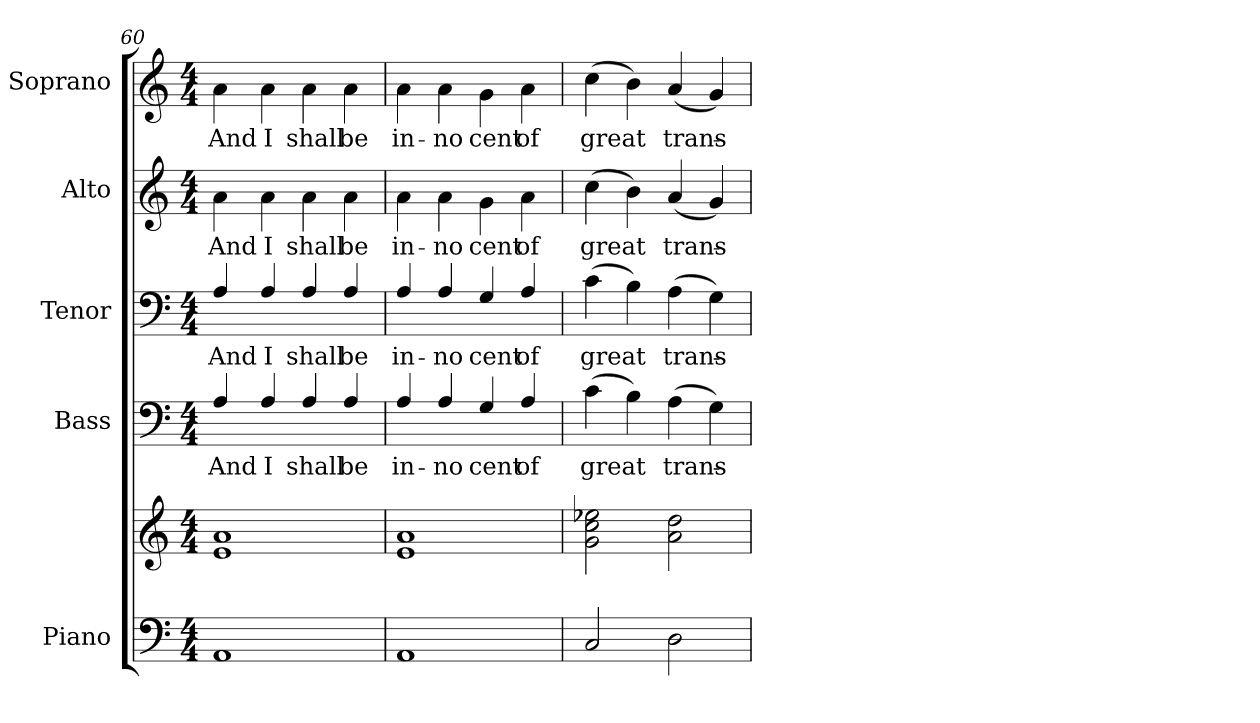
**kern	**kern	**kern	**text	**kern	**text	**kern	**text	**kern	**text
*part5	*part5	*part4	*part4	*part3	*part3	*part2	*part2	*part1	*part1
*staff6	*staff5	*staff4	*staff4	*staff3	*staff3	*staff2	*staff2	*staff1	*staff1
*I"Piano	*	*I"Bass	*	*I"Tenor	*	*I"Alto	*	*I"Soprano	*
*I'Pno.	*	*I'B.	*	*I'T.	*	*I'A.	*	*I'S.	*
!!LO:PB:g=z
*clefF4	*clefG2	*clefF4	*	*clefF4	*	*clefG2	*	*clefG2	*
*k[]	*k[]	*k[]	*	*k[]	*	*k[]	*	*k[]	*
*C:	*C:	*C:	*	*C:	*	*C:	*	*C:	*
*M4/4	*M4/4	*M4/4	*	*M4/4	*	*M4/4	*	*M4/4	*
=60	=60	=60	=60	=60	=60	=60	=60	=60	=60
!	!	!	!LO:LY:b:color=#000000	!	!	!	!	!	!
!	!	!	!	!	!LO:LY:b:color=#000000	!	!	!	!
!	!	!	!	!	!	!	!LO:LY:b:color=#000000	!	!
!	!	!	!	!	!	!	!	!	!LO:LY:b:color=#000000
1AAi	1ei 1ai	4Ai/	And	4Ai/	And	4ai\	And	4ai\	And
!	!	!	!LO:LY:b:color=#000000	!	!	!	!	!	!
!	!	!	!	!	!LO:LY:b:color=#000000	!	!	!	!
!	!	!	!	!	!	!	!LO:LY:b:color=#000000	!	!
!	!	!	!	!	!	!	!	!	!LO:LY:b:color=#000000
.	.	4Ai/	I	4Ai/	I	4ai\	I	4ai\	I
!	!	!	!LO:LY:b:color=#000000	!	!	!	!	!	!
!	!	!	!	!	!LO:LY:b:color=#000000	!	!	!	!
!	!	!	!	!	!	!	!LO:LY:b:color=#000000	!	!
!	!	!	!	!	!	!	!	!	!LO:LY:b:color=#000000
.	.	4Ai/	shall	4Ai/	shall	4ai\	shall	4ai\	shall
!	!	!	!LO:LY:b:color=#000000	!	!	!	!	!	!
!	!	!	!	!	!LO:LY:b:color=#000000	!	!	!	!
!	!	!	!	!	!	!	!LO:LY:b:color=#000000	!	!
!	!	!	!	!	!	!	!	!	!LO:LY:b:color=#000000
.	.	4Ai/	be	4Ai/	be	4ai\	be	4ai\	be
!!LO:PB:g=z
=61	=61	=61	=61	=61	=61	=61	=61	=61	=61
!	!	!	!LO:LY:b:color=#000000	!	!	!	!	!	!
!	!	!	!	!	!LO:LY:b:color=#000000	!	!	!	!
!	!	!	!	!	!	!	!LO:LY:b:color=#000000	!	!
!	!	!	!	!	!	!	!	!	!LO:LY:b:color=#000000
1AAi	1ei 1ai	4Ai/	in-	4Ai/	in-	4ai\	in-	4ai\	in-
!	!	!	!LO:LY:b:color=#000000	!	!	!	!	!	!
!	!	!	!	!	!LO:LY:b:color=#000000	!	!	!	!
!	!	!	!	!	!	!	!LO:LY:b:color=#000000	!	!
!	!	!	!	!	!	!	!	!	!LO:LY:b:color=#000000
.	.	4Ai/	-no	4Ai/	-no	4ai\	-no	4ai\	-no
!	!	!	!LO:LY:b:color=#000000	!	!	!	!	!	!
!	!	!	!	!	!LO:LY:b:color=#000000	!	!	!	!
!	!	!	!	!	!	!	!LO:LY:b:color=#000000	!	!
!	!	!	!	!	!	!	!	!	!LO:LY:b:color=#000000
.	.	4Gi/	cent	4Gi/	cent	4gi\	cent	4gi\	cent
!	!	!	!LO:LY:b:color=#000000	!	!	!	!	!	!
!	!	!	!	!	!LO:LY:b:color=#000000	!	!	!	!
!	!	!	!	!	!	!	!LO:LY:b:color=#000000	!	!
!	!	!	!	!	!	!	!	!	!LO:LY:b:color=#000000
.	.	4Ai/	of	4Ai/	of	4ai\	of	4ai\	of
=62	=62	=62	=62	=62	=62	=62	=62	=62	=62
!	!	!	!LO:LY:b:color=#000000	!	!	!	!	!	!
!	!	!	!	!	!LO:LY:b:color=#000000	!	!	!	!
!	!	!	!	!	!	!	!LO:LY:b:color=#000000	!	!
!	!	!	!	!	!	!	!	!	!LO:LY:b:color=#000000
2Ci/	2gi\ 2cci 2ee-Xi	(4ci\	great	(4ci\	great	(4cci\	great	(4cci\	great
.	.	4Bi\)	.	4Bi\)	.	4bi\)	.	4bi\)	.
!	!	!	!LO:LY:b:color=#000000	!	!	!	!	!	!
!	!	!	!	!	!LO:LY:b:color=#000000	!	!	!	!
!	!	!	!	!	!	!	!LO:LY:b:color=#000000	!	!
!	!	!	!	!	!	!	!	!	!LO:LY:b:color=#000000
2Di\	2ai\ 2ddi	(4Ai\	trans-	(4Ai\	trans-	(4ai/	trans-	(4ai/	trans-
.	.	4Gi\)	.	4Gi\)	.	4gi/)	.	4gi/)	.
=	=	=	=	=	=	=	=	=	=
*-	*-	*-	*-	*-	*-	*-	*-	*-	*-
